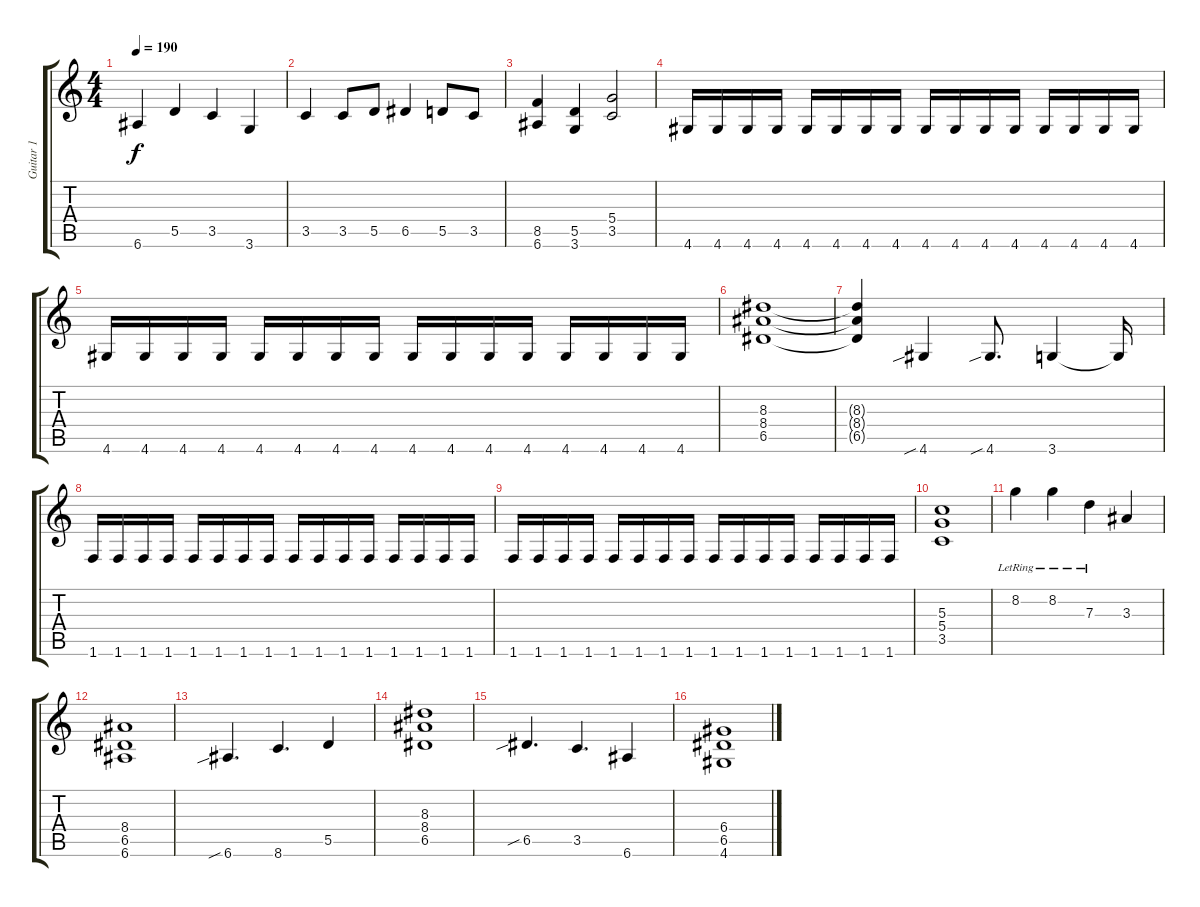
\track ("Guitar 1" "Guitar 1") {instrument distortionguitar}
\staff {score tabs}
\tuning (E4 B3 G3 D3 A2 E2) {hide}
\ts (4 4)
\tempo 190
\clef g2
\ks c
6.6.4{dy f} 5.5.4 3.5.4 3.6.4 |
3.5.4 3.5.8 5.5.8 6.5.4 5.5.8 3.5.8 |
(8.5 6.6).4 (5.5 3.6).4 (5.4 3.5).2 |
4.6.16 4.6.16 4.6.16 4.6.16 4.6.16 4.6.16 4.6.16 4.6.16 4.6.16 4.6.16 4.6.16 4.6.16 4.6.16 4.6.16 4.6.16 4.6.16 |
4.6.16 4.6.16 4.6.16 4.6.16 4.6.16 4.6.16 4.6.16 4.6.16 4.6.16 4.6.16 4.6.16 4.6.16 4.6.16 4.6.16 4.6.16 4.6.16 |
(8.3 8.4 6.5).1 |
(8.3{t} 8.4{t} 6.5{t}).4 4.6{sib}.4 4.6{sib}.8{d} 3.6.4 3.6{t}.16 |
1.6.16 1.6.16 1.6.16 1.6.16 1.6.16 1.6.16 1.6.16 1.6.16 1.6.16 1.6.16 1.6.16 1.6.16 1.6.16 1.6.16 1.6.16 1.6.16 |
1.6.16 1.6.16 1.6.16 1.6.16 1.6.16 1.6.16 1.6.16 1.6.16 1.6.16 1.6.16 1.6.16 1.6.16 1.6.16 1.6.16 1.6.16 1.6.16 |
(5.3 5.4 3.5).1 |
8.2{lr}.4 8.2{lr}.4 7.3{lr}.4 3.3.4 |
(8.4 6.5 6.6).1 |
6.6{sib}.4{d} 8.6.4{d} 5.5.4 |
(8.3 8.4 6.5).1 |
6.5{sib}.4{d} 3.5.4{d} 6.6.4 |
(6.4 6.5 4.6).1
